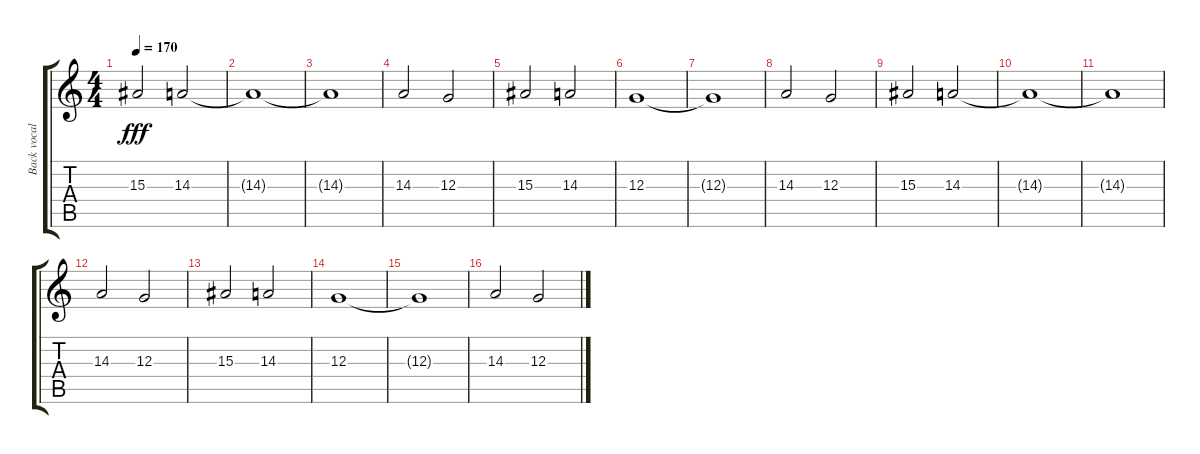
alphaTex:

\track ("Back vocal" "Back vocal") {instrument choiraahs}
\staff {score tabs}
\tuning (E4 B3 G3 D3 A2 D2) {hide}
\ts (4 4)
\tempo 170
\clef g2
\ks c
15.3.2{dy fff} 14.3.2 |
14.3{t}.1 |
14.3{t}.1 |
14.3.2 12.3.2 |
15.3.2 14.3.2 |
12.3.1 |
12.3{t}.1 |
14.3.2 12.3.2 |
15.3.2 14.3.2 |
14.3{t}.1 |
14.3{t}.1 |
14.3.2 12.3.2 |
15.3.2 14.3.2 |
12.3.1 |
12.3{t}.1 |
14.3.2 12.3.2
